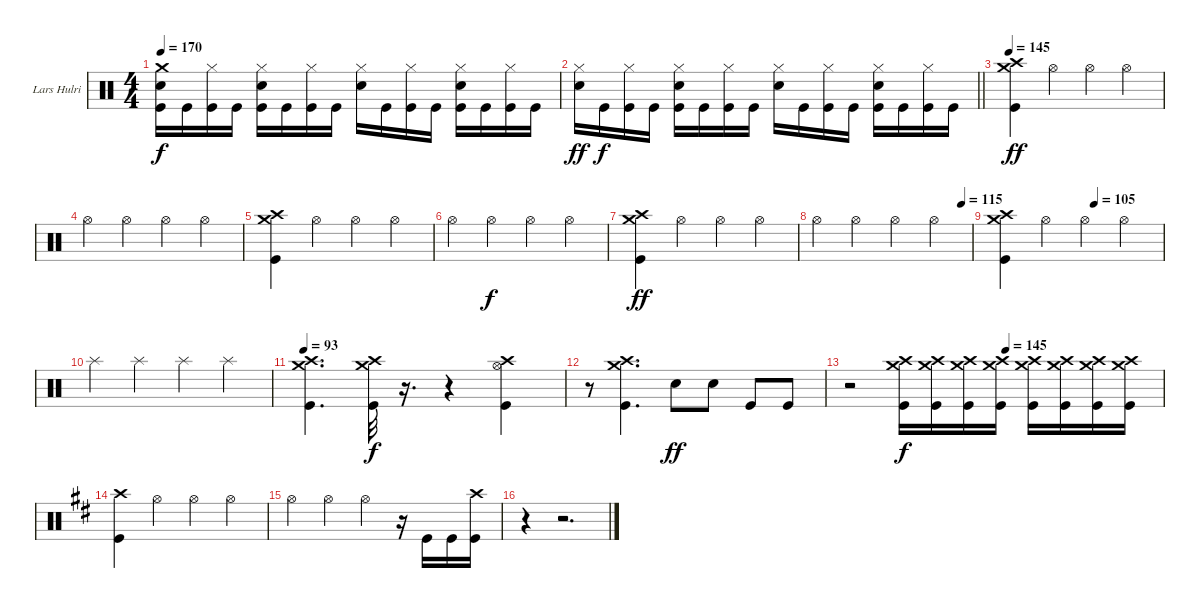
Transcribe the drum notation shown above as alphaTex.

\bracketExtendMode groupsimilarinstruments
\firstSystemTrackNameOrientation horizontal
\otherSystemsTrackNameOrientation horizontal
\track ("Lars Hulrich" "Lars Hulri") {instrument percussion}
\staff {score}
\articulation defaults
\ts (4 4)
\tempo 170
\clef neutral
\ks c
("Snare (hit) 2" "Crash medium (hit)" "Kick (hit)").16{dy f} "Kick (hit)".16 ("Kick (hit)" "Hi-Hat (closed)").16 "Kick (hit)".16 ("Snare (hit) 2" "Hi-Hat (closed)" "Kick (hit)").16 "Kick (hit)".16 ("Kick (hit)" "Hi-Hat (closed)").16 "Kick (hit)".16 ("Hi-Hat (closed)" "Snare (hit) 2").16 "Kick (hit)".16 ("Kick (hit)" "Hi-Hat (closed)").16 "Kick (hit)".16 ("Snare (hit) 2" "Hi-Hat (closed)" "Kick (hit)").16 "Kick (hit)".16 ("Kick (hit)" "Hi-Hat (closed)").16 "Kick (hit)".16 |
\barLineRight lightlight
("Hi-Hat (closed)" "Snare (hit) 2").16{dy ff} "Kick (hit)".16{dy f} ("Kick (hit)" "Hi-Hat (closed)").16 "Kick (hit)".16 ("Snare (hit) 2" "Hi-Hat (closed)" "Kick (hit)").16 "Kick (hit)".16 ("Kick (hit)" "Hi-Hat (closed)").16 "Kick (hit)".16 ("Hi-Hat (closed)" "Snare (hit) 2").16 "Kick (hit)".16 ("Kick (hit)" "Hi-Hat (closed)").16 "Kick (hit)".16 ("Snare (hit) 2" "Hi-Hat (closed)" "Kick (hit)").16 "Kick (hit)".16 ("Kick (hit)" "Hi-Hat (closed)").16 "Kick (hit)".16 |
\tempo 145
("Crash high (hit)" "Crash medium (hit)" "Kick (hit)").4{dy ff} "Hi-Hat (open)".4 "Hi-Hat (open)".4 "Hi-Hat (open)".4 |
"Hi-Hat (open)".4 "Hi-Hat (open)".4 "Hi-Hat (open)".4 "Hi-Hat (open)".4 |
("Crash high (hit)" "Crash medium (hit)" "Kick (hit)").4 "Hi-Hat (open)".4 "Hi-Hat (open)".4 "Hi-Hat (open)".4 |
"Hi-Hat (open)".4 "Hi-Hat (open)".4{dy f} "Hi-Hat (open)".4 "Hi-Hat (open)".4 |
("Crash high (hit)" "Crash medium (hit)" "Kick (hit)").4{dy ff} "Hi-Hat (open)".4 "Hi-Hat (open)".4 "Hi-Hat (open)".4 |
\tempo (115 0.9375)
"Hi-Hat (open)".4 "Hi-Hat (open)".4 "Hi-Hat (open)".4 "Hi-Hat (open)".4 |
\tempo (105 0.583333)
("Crash high (hit)" "Crash medium (hit)" "Kick (hit)").4 "Hi-Hat (open)".4 "Hi-Hat (open)".4 "Hi-Hat (open)".4 |
"Splash (hit)".4 "Splash (hit)".4 "Splash (hit)".4 "Splash (hit)".4 |
\tempo 93
("Crash high (hit)" "Crash medium (hit)" "Kick (hit)").4{d} ("Crash high (hit)" "Crash medium (hit)" "Kick (hit)").32{dy f} r.16{d} r.4 ("Crash high (hit)" "Hi-Hat (open)" "Kick (hit)").4 |
r.8 ("Crash high (hit)" "Crash medium (hit)" "Kick (hit)").4{d} "Snare (hit) 2".8{dy ff} "Snare (hit) 2".8 "Kick (hit)".8 "Kick (hit)".8 |
\tempo (145 0.5)
r.2 ("Crash high (hit)" "Crash medium (hit)" "Kick (hit)").16{dy f} ("Crash high (hit)" "Crash medium (hit)" "Kick (hit)").16 ("Crash high (hit)" "Crash medium (hit)" "Kick (hit)").16 ("Crash high (hit)" "Crash medium (hit)" "Kick (hit)").16 ("Crash high (hit)" "Crash medium (hit)" "Kick (hit)").16 ("Crash high (hit)" "Crash medium (hit)" "Kick (hit)").16 ("Crash high (hit)" "Crash medium (hit)" "Kick (hit)").16 ("Crash high (hit)" "Crash medium (hit)" "Kick (hit)").16 |
\ks bminor
("Crash high (hit)" "Kick (hit)").4 "Hi-Hat (open)".4 "Hi-Hat (open)".4 "Hi-Hat (open)".4 |
"Hi-Hat (open)".4 "Hi-Hat (open)".4 "Hi-Hat (open)".4 r.16 "Kick (hit)".16 "Kick (hit)".16 ("Crash high (hit)" "Kick (hit)").16 |
r.4 r.2{d}
